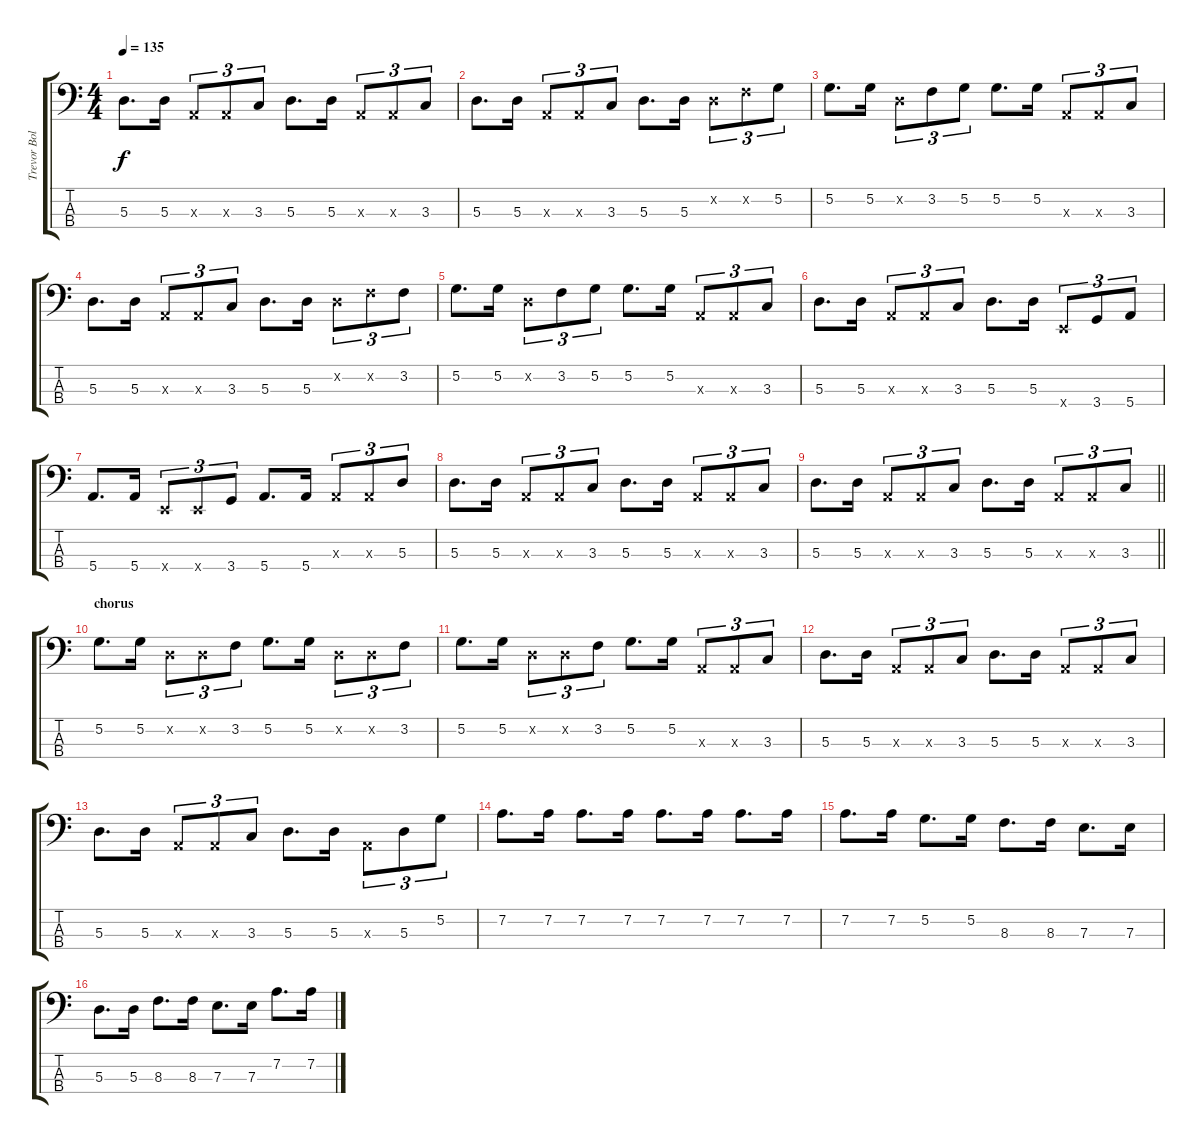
\track ("Trevor Bolder (bass)" "Trevor Bol") {instrument electricbassfinger}
\staff {score tabs}
\tuning (G2 D2 A1 E1) {hide}
\ts (4 4)
\tempo 135
\clef f4
\ks c
5.3.8{d dy f} 5.3.16 0.3{x}.8{tu (3 2)} 0.3{x}.8{tu (3 2)} 3.3.8{tu (3 2)} 5.3.8{d} 5.3.16 0.3{x}.8{tu (3 2)} 0.3{x}.8{tu (3 2)} 3.3.8{tu (3 2)} |
5.3.8{d} 5.3.16 0.3{x}.8{tu (3 2)} 0.3{x}.8{tu (3 2)} 3.3.8{tu (3 2)} 5.3.8{d} 5.3.16 0.2{x}.8{tu (3 2)} 3.2{x}.8{tu (3 2)} 5.2.8{tu (3 2)} |
5.2.8{d} 5.2.16 0.2{x}.8{tu (3 2)} 3.2.8{tu (3 2)} 5.2.8{tu (3 2)} 5.2.8{d} 5.2.16 0.3{x}.8{tu (3 2)} 0.3{x}.8{tu (3 2)} 3.3.8{tu (3 2)} |
5.3.8{d} 5.3.16 0.3{x}.8{tu (3 2)} 0.3{x}.8{tu (3 2)} 3.3.8{tu (3 2)} 5.3.8{d} 5.3.16 0.2{x}.8{tu (3 2)} 3.2{x}.8{tu (3 2)} 3.2.8{tu (3 2)} |
5.2.8{d} 5.2.16 0.2{x}.8{tu (3 2)} 3.2.8{tu (3 2)} 5.2.8{tu (3 2)} 5.2.8{d} 5.2.16 0.3{x}.8{tu (3 2)} 0.3{x}.8{tu (3 2)} 3.3.8{tu (3 2)} |
5.3.8{d} 5.3.16 0.3{x}.8{tu (3 2)} 0.3{x}.8{tu (3 2)} 3.3.8{tu (3 2)} 5.3.8{d} 5.3.16 0.4{x}.8{tu (3 2)} 3.4.8{tu (3 2)} 5.4.8{tu (3 2)} |
5.4.8{d} 5.4.16 0.4{x}.8{tu (3 2)} 0.4{x}.8{tu (3 2)} 3.4.8{tu (3 2)} 5.4.8{d} 5.4.16 0.3{x}.8{tu (3 2)} 0.3{x}.8{tu (3 2)} 5.3.8{tu (3 2)} |
5.3.8{d} 5.3.16 0.3{x}.8{tu (3 2)} 0.3{x}.8{tu (3 2)} 3.3.8{tu (3 2)} 5.3.8{d} 5.3.16 0.3{x}.8{tu (3 2)} 0.3{x}.8{tu (3 2)} 3.3.8{tu (3 2)} |
\barLineRight lightlight
5.3.8{d} 5.3.16 0.3{x}.8{tu (3 2)} 0.3{x}.8{tu (3 2)} 3.3.8{tu (3 2)} 5.3.8{d} 5.3.16 0.3{x}.8{tu (3 2)} 0.3{x}.8{tu (3 2)} 3.3.8{tu (3 2)} |
\section ("" "chorus")
5.2.8{d} 5.2.16 0.2{x}.8{tu (3 2)} 0.2{x}.8{tu (3 2)} 3.2.8{tu (3 2)} 5.2.8{d} 5.2.16 0.2{x}.8{tu (3 2)} 0.2{x}.8{tu (3 2)} 3.2.8{tu (3 2)} |
5.2.8{d} 5.2.16 0.2{x}.8{tu (3 2)} 0.2{x}.8{tu (3 2)} 3.2.8{tu (3 2)} 5.2.8{d} 5.2.16 0.3{x}.8{tu (3 2)} 0.3{x}.8{tu (3 2)} 3.3.8{tu (3 2)} |
5.3.8{d} 5.3.16 0.3{x}.8{tu (3 2)} 0.3{x}.8{tu (3 2)} 3.3.8{tu (3 2)} 5.3.8{d} 5.3.16 0.3{x}.8{tu (3 2)} 0.3{x}.8{tu (3 2)} 3.3.8{tu (3 2)} |
5.3.8{d} 5.3.16 0.3{x}.8{tu (3 2)} 0.3{x}.8{tu (3 2)} 3.3.8{tu (3 2)} 5.3.8{d} 5.3.16 0.3{x}.8{tu (3 2)} 5.3.8{tu (3 2)} 5.2.8{tu (3 2)} |
7.2.8{d} 7.2.16 7.2.8{d} 7.2.16 7.2.8{d} 7.2.16 7.2.8{d} 7.2.16 |
7.2.8{d} 7.2.16 5.2.8{d} 5.2.16 8.3.8{d} 8.3.16 7.3.8{d} 7.3.16 |
5.3.8{d} 5.3.16 8.3.8{d} 8.3.16 7.3.8{d} 7.3.16 7.2.8{d} 7.2.16
